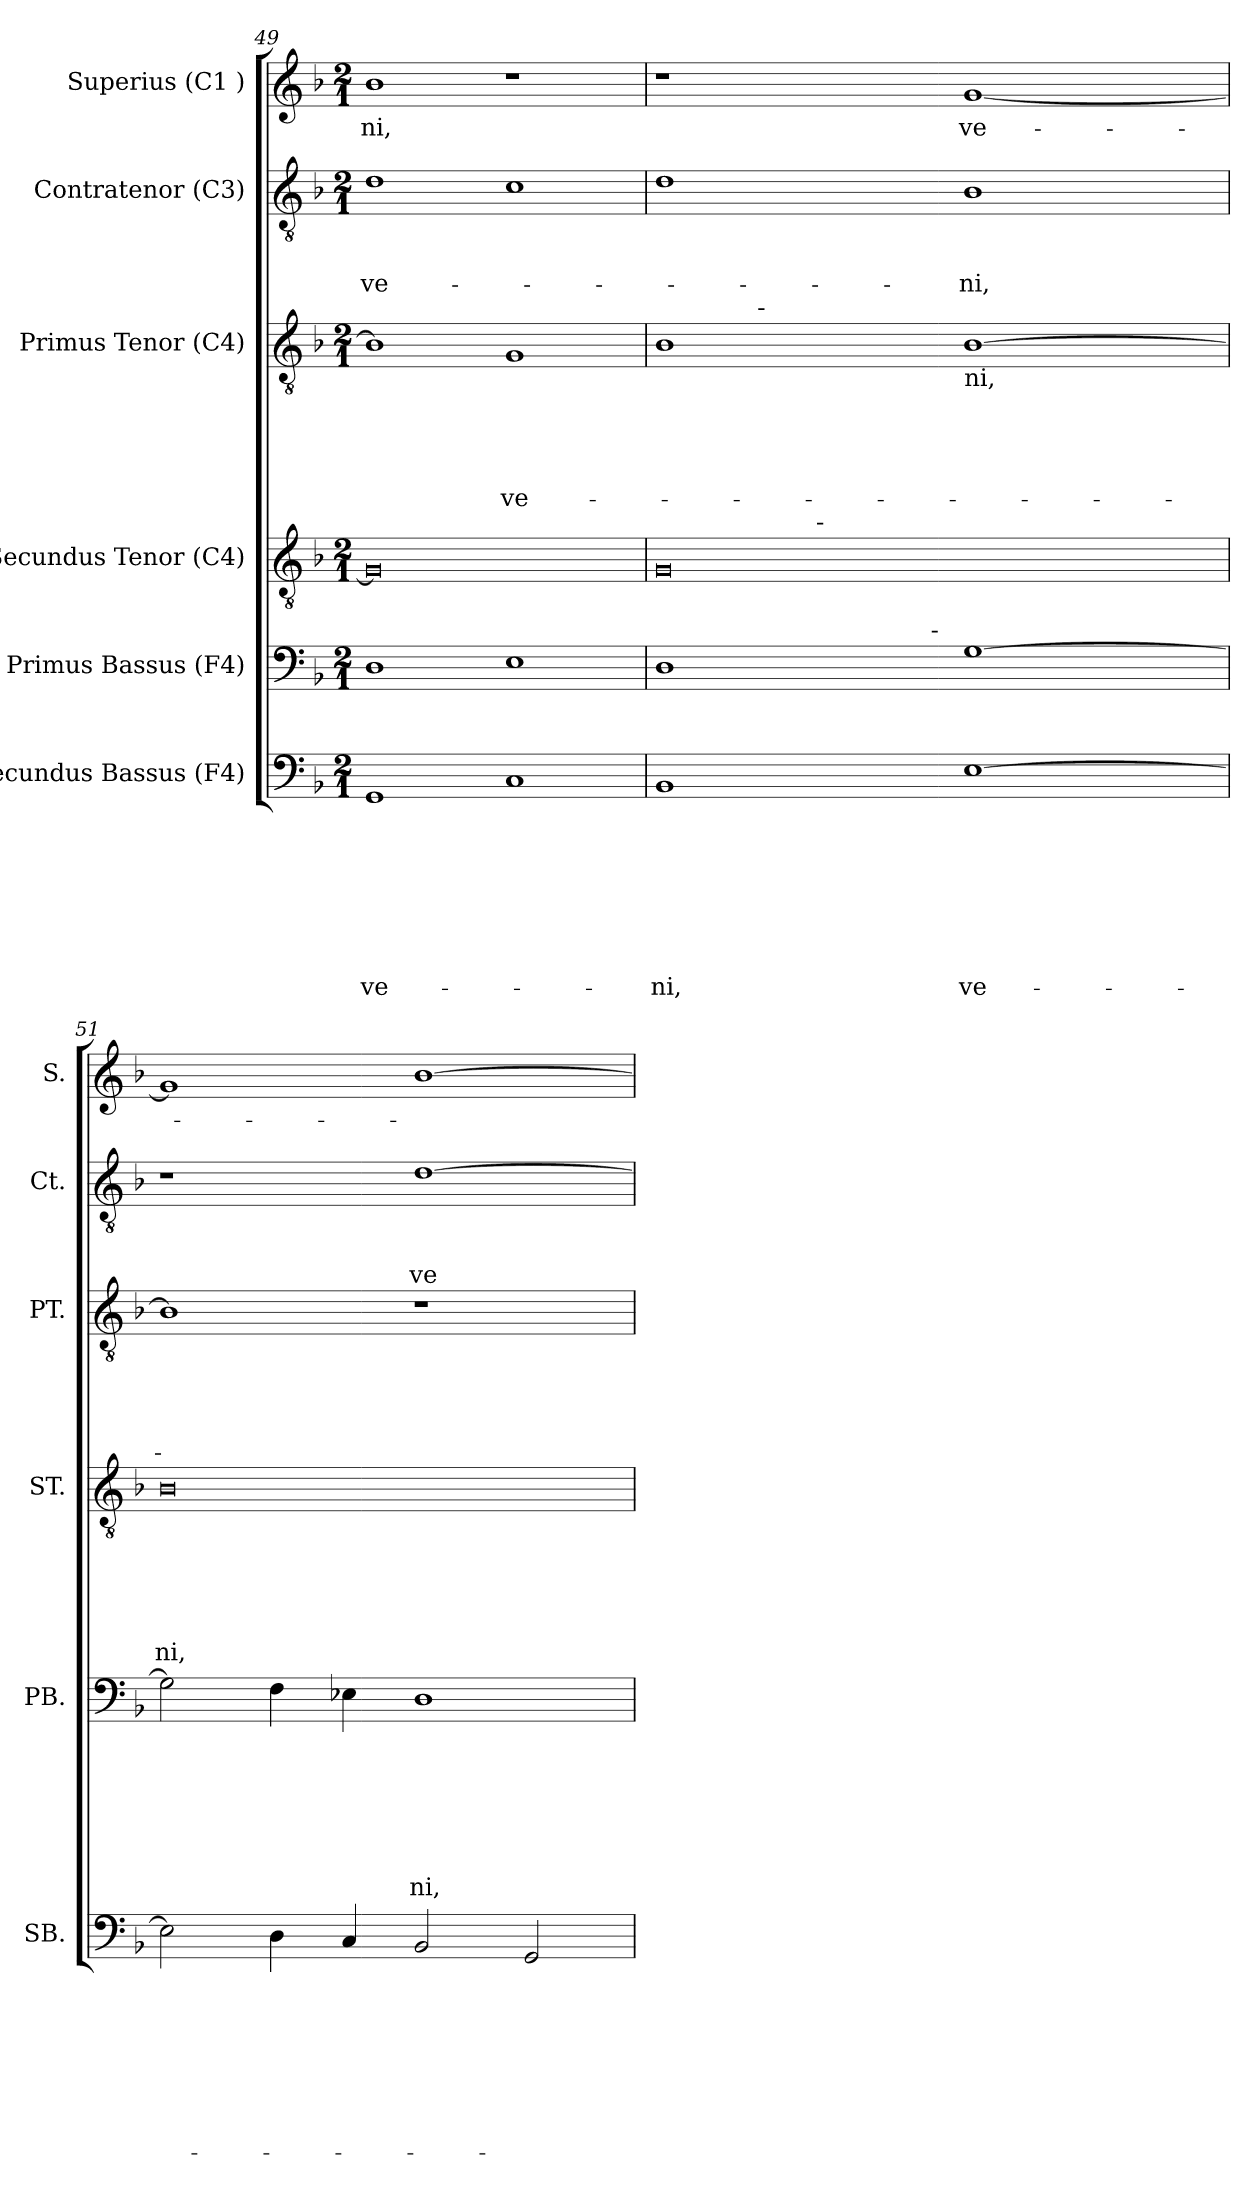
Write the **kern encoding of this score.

**kern	**text	**text	**text	**text	**text	**text	**text	**text	**kern	**text	**text	**text	**text	**text	**text	**text	**kern	**text	**text	**text	**text	**text	**text	**kern	**text	**text	**text	**text	**text	**kern	**text	**text	**text	**kern	**text
*part6	*part6	*part6	*part6	*part6	*part6	*part6	*part6	*part6	*part5	*part5	*part5	*part5	*part5	*part5	*part5	*part5	*part4	*part4	*part4	*part4	*part4	*part4	*part4	*part3	*part3	*part3	*part3	*part3	*part3	*part2	*part2	*part2	*part2	*part1	*part1
*staff6	*staff6	*staff6	*staff6	*staff6	*staff6	*staff6	*staff6	*staff6	*staff5	*staff5	*staff5	*staff5	*staff5	*staff5	*staff5	*staff5	*staff4	*staff4	*staff4	*staff4	*staff4	*staff4	*staff4	*staff3	*staff3	*staff3	*staff3	*staff3	*staff3	*staff2	*staff2	*staff2	*staff2	*staff1	*staff1
*I"Secundus Bassus (F4)	*	*	*	*	*	*	*	*	*I"Primus Bassus (F4)	*	*	*	*	*	*	*	*I"Secundus Tenor (C4)	*	*	*	*	*	*	*I"Primus Tenor (C4)	*	*	*	*	*	*I"Contratenor (C3)	*	*	*	*I"Superius (C1 )	*
*I'SB.	*	*	*	*	*	*	*	*	*I'PB.	*	*	*	*	*	*	*	*I'ST.	*	*	*	*	*	*	*I'PT.	*	*	*	*	*	*I'Ct.	*	*	*	*I'S.	*
*clefF4	*	*	*	*	*	*	*	*	*clefF4	*	*	*	*	*	*	*	*clefGv2	*	*	*	*	*	*	*clefGv2	*	*	*	*	*	*clefGv2	*	*	*	*clefG2	*
*k[b-]	*	*	*	*	*	*	*	*	*k[b-]	*	*	*	*	*	*	*	*k[b-]	*	*	*	*	*	*	*k[b-]	*	*	*	*	*	*k[b-]	*	*	*	*k[b-]	*
*F:	*	*	*	*	*	*	*	*	*F:	*	*	*	*	*	*	*	*F:	*	*	*	*	*	*	*F:	*	*	*	*	*	*F:	*	*	*	*F:	*
*M2/1	*	*	*	*	*	*	*	*	*M2/1	*	*	*	*	*	*	*	*M2/1	*	*	*	*	*	*	*M2/1	*	*	*	*	*	*M2/1	*	*	*	*M2/1	*
=49	=49	=49	=49	=49	=49	=49	=49	=49	=49	=49	=49	=49	=49	=49	=49	=49	=49	=49	=49	=49	=49	=49	=49	=49	=49	=49	=49	=49	=49	=49	=49	=49	=49	=49	=49
!	!	!	!	!	!	!	!	!LO:LY:b	!	!	!	!	!	!	!	!	!	!	!	!	!	!	!	!	!	!	!	!	!	!	!	!	!LO:LY:b	!	!LO:LY:b
1GG	.	.	.	.	.	.	.	ve-	1D	.	.	.	.	.	.	.	0G]	.	.	.	.	.	.	1B-]	.	.	.	.	.	1d	.	.	ve-	1b-	-ni,
!	!	!	!	!	!	!	!	!	!	!	!	!	!	!	!	!	!	!	!	!	!	!	!	!	!	!	!	!	!LO:LY:b	!	!	!	!	!	!
1C	.	.	.	.	.	.	.	.	1E	.	.	.	.	.	.	.	.	.	.	.	.	.	.	1G	.	.	.	.	ve-	1c	.	.	.	1r	.
!!LO:PB:g=z
=50	=50	=50	=50	=50	=50	=50	=50	=50	=50	=50	=50	=50	=50	=50	=50	=50	=50	=50	=50	=50	=50	=50	=50	=50	=50	=50	=50	=50	=50	=50	=50	=50	=50	=50	=50
!	!	!	!	!	!	!	!	!LO:LY:b	!	!	!	!	!	!	!	!	!	!	!	!	!	!	!	!	!	!	!	!	!	!	!	!	!	!	!
*	*	*	*	*	*	*	*	*	*^	*	*	*	*	*	*	*	*^	*	*	*	*	*	*	*^	*	*	*	*	*	*	*	*	*	*	*
1BB-	.	.	.	.	.	.	.	-ni,	1D	2ryy	.	.	.	.	.	.	.	0G	3ryy	.	.	.	.	.	.	1B-	4ryy	.	.	.	.	.	1d	.	.	.	1r	.
.	.	.	.	.	.	.	.	.	.	.	.	.	.	.	.	.	.	.	.	.	.	.	.	.	.	.	16.ryy	.	.	.	.	.	.	.	.	.	.	.
.	.	.	.	.	.	.	.	.	.	.	.	.	.	.	.	.	.	.	6ryy	.	.	.	.	.	.	.	.	.	.	.	.	.	.	.	.	.	.	.
!	!	!	!	!	!	!	!	!	!	!	!	!	!	!	!	!	!	!	!	!	!	!	!	!	!	!	!LO:TX:a:t=-	!	!	!	!	!	!	!	!	!	!	!
.	.	.	.	.	.	.	.	.	.	.	.	.	.	.	.	.	.	.	.	.	.	.	.	.	.	.	1ryy	.	.	.	.	.	.	.	.	.	.	.
.	.	.	.	.	.	.	.	.	.	4ryy	.	.	.	.	.	.	.	.	48ryy	.	.	.	.	.	.	.	.	.	.	.	.	.	.	.	.	.	.	.
!	!	!	!	!	!	!	!	!	!	!	!	!	!	!	!	!	!	!	!LO:TX:a:t=-	!	!	!	!	!	!	!	!	!	!	!	!	!	!	!	!	!	!	!
.	.	.	.	.	.	.	.	.	.	.	.	.	.	.	.	.	.	.	3%2ryy	.	.	.	.	.	.	.	.	.	.	.	.	.	.	.	.	.	.	.
.	.	.	.	.	.	.	.	.	.	8ryy	.	.	.	.	.	.	.	.	.	.	.	.	.	.	.	.	.	.	.	.	.	.	.	.	.	.	.	.
.	.	.	.	.	.	.	.	.	.	32ryy	.	.	.	.	.	.	.	.	.	.	.	.	.	.	.	.	.	.	.	.	.	.	.	.	.	.	.	.
!	!	!	!	!	!	!	!	!	!	!LO:TX:a:t=-	!	!	!	!	!	!	!	!	!	!	!	!	!	!	!	!	!	!	!	!	!	!	!	!	!	!	!	!
.	.	.	.	.	.	.	.	.	.	1ryy	.	.	.	.	.	.	.	.	.	.	.	.	.	.	.	.	.	.	.	.	.	.	.	.	.	.	.	.
!	!	!	!	!	!	!	!	!	!	!	!	!	!	!	!	!	!	!	!	!	!	!	!	!	!	!LO:TX:b:t=ni,	!	!	!	!	!	!	!	!	!	!	!	!
!	!	!	!	!	!	!	!	!LO:LY:b	!	!	!	!	!	!	!	!	!	!	!	!	!	!	!	!	!	!	!	!	!	!	!	!	!	!	!	!LO:LY:b	!	!LO:LY:b
[>1E	.	.	.	.	.	.	.	ve-	[>1G	.	.	.	.	.	.	.	.	.	.	.	.	.	.	.	.	[>1B-	.	.	.	.	.	.	1B-	.	.	-ni,	[<1g	ve-
.	.	.	.	.	.	.	.	.	.	.	.	.	.	.	.	.	.	.	3%2ryy	.	.	.	.	.	.	.	.	.	.	.	.	.	.	.	.	.	.	.
.	.	.	.	.	.	.	.	.	.	.	.	.	.	.	.	.	.	.	.	.	.	.	.	.	.	.	2ryy	.	.	.	.	.	.	.	.	.	.	.
.	.	.	.	.	.	.	.	.	.	.	.	.	.	.	.	.	.	.	.	.	.	.	.	.	.	.	8ryy	.	.	.	.	.	.	.	.	.	.	.
.	.	.	.	.	.	.	.	.	.	.	.	.	.	.	.	.	.	.	12..ryy	.	.	.	.	.	.	.	.	.	.	.	.	.	.	.	.	.	.	.
.	.	.	.	.	.	.	.	.	.	16.ryy	.	.	.	.	.	.	.	.	.	.	.	.	.	.	.	.	.	.	.	.	.	.	.	.	.	.	.	.
.	.	.	.	.	.	.	.	.	.	.	.	.	.	.	.	.	.	.	.	.	.	.	.	.	.	.	32ryy	.	.	.	.	.	.	.	.	.	.	.
=51	=51	=51	=51	=51	=51	=51	=51	=51	=51	=51	=51	=51	=51	=51	=51	=51	=51	=51	=51	=51	=51	=51	=51	=51	=51	=51	=51	=51	=51	=51	=51	=51	=51	=51	=51	=51	=51	=51
!	!	!	!	!	!	!	!	!	!	!	!	!	!	!	!	!	!	!	!	!	!	!	!	!	!LO:LY:b	!	!	!	!	!	!	!	!	!	!	!	!	!
*	*	*	*	*	*	*	*	*	*v	*v	*	*	*	*	*	*	*	*	*	*	*	*	*	*	*	*v	*v	*	*	*	*	*	*	*	*	*	*	*
*	*	*	*	*	*	*	*	*	*	*	*	*	*	*	*	*	*v	*v	*	*	*	*	*	*	*	*	*	*	*	*	*	*	*	*	*	*
2E\]	.	.	.	.	.	.	.	.	2G\]	.	.	.	.	.	.	.	0B-	.	.	.	.	.	-ni,	1B-]	.	.	.	.	.	1r	.	.	.	1g]	.
4D\	.	.	.	.	.	.	.	.	4F\	.	.	.	.	.	.	.	.	.	.	.	.	.	.	.	.	.	.	.	.	.	.	.	.	.	.
4C/	.	.	.	.	.	.	.	.	4E-\	.	.	.	.	.	.	.	.	.	.	.	.	.	.	.	.	.	.	.	.	.	.	.	.	.	.
!	!	!	!	!	!	!	!	!	!	!	!	!	!	!	!	!LO:LY:b	!	!	!	!	!	!	!	!	!	!	!	!	!	!	!	!	!LO:LY:b	!	!
2BB-/	.	.	.	.	.	.	.	.	1D	.	.	.	.	.	.	-ni,	.	.	.	.	.	.	.	1r	.	.	.	.	.	[>1d	.	.	ve-	[>1b-	.
2GG/	.	.	.	.	.	.	.	.	.	.	.	.	.	.	.	.	.	.	.	.	.	.	.	.	.	.	.	.	.	.	.	.	.	.	.
=	=	=	=	=	=	=	=	=	=	=	=	=	=	=	=	=	=	=	=	=	=	=	=	=	=	=	=	=	=	=	=	=	=	=	=
*-	*-	*-	*-	*-	*-	*-	*-	*-	*-	*-	*-	*-	*-	*-	*-	*-	*-	*-	*-	*-	*-	*-	*-	*-	*-	*-	*-	*-	*-	*-	*-	*-	*-	*-	*-
